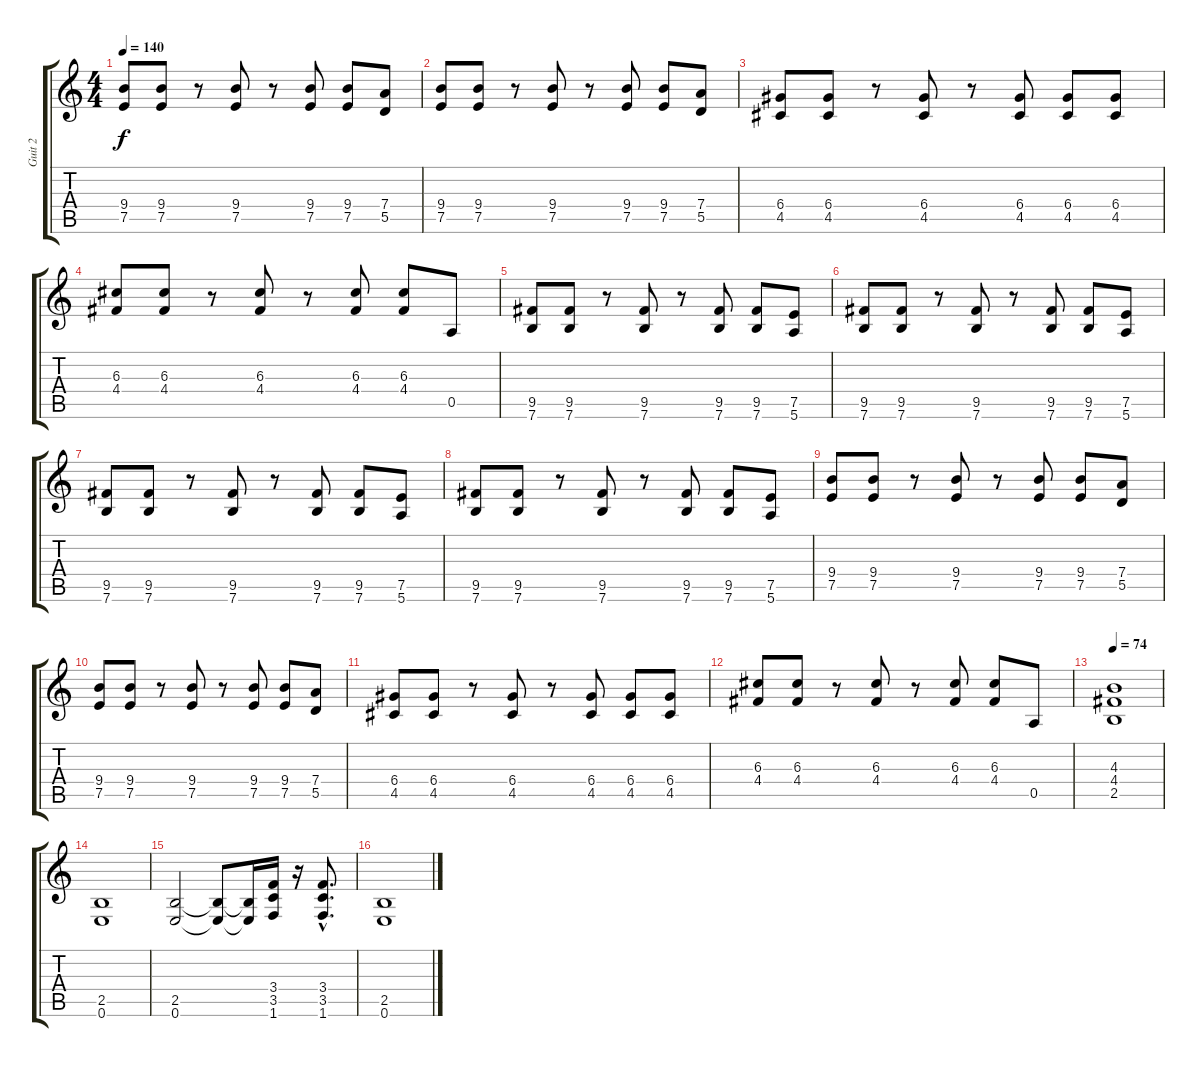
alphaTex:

\track ("Guit 2" "Guit 2") {instrument overdrivenguitar}
\staff {score tabs}
\tuning (E4 B3 G3 D3 A2 E2) {hide}
\ts (4 4)
\tempo 140
\clef g2
\ks c
(9.4 7.5).8{dy f} (9.4 7.5).8 r.8 (9.4 7.5).8 r.8 (9.4 7.5).8 (9.4 7.5).8 (7.4 5.5).8 |
(9.4 7.5).8 (9.4 7.5).8 r.8 (9.4 7.5).8 r.8 (9.4 7.5).8 (9.4 7.5).8 (7.4 5.5).8 |
(6.4 4.5).8 (6.4 4.5).8 r.8 (6.4 4.5).8 r.8 (6.4 4.5).8 (6.4 4.5).8 (6.4 4.5).8 |
(6.3 4.4).8 (6.3 4.4).8 r.8 (6.3 4.4).8 r.8 (6.3 4.4).8 (6.3 4.4).8 0.5.8 |
(9.5 7.6).8 (9.5 7.6).8 r.8 (9.5 7.6).8 r.8 (9.5 7.6).8 (9.5 7.6).8 (7.5 5.6).8 |
(9.5 7.6).8 (9.5 7.6).8 r.8 (9.5 7.6).8 r.8 (9.5 7.6).8 (9.5 7.6).8 (7.5 5.6).8 |
(9.5 7.6).8 (9.5 7.6).8 r.8 (9.5 7.6).8 r.8 (9.5 7.6).8 (9.5 7.6).8 (7.5 5.6).8 |
(9.5 7.6).8 (9.5 7.6).8 r.8 (9.5 7.6).8 r.8 (9.5 7.6).8 (9.5 7.6).8 (7.5 5.6).8 |
(9.4 7.5).8 (9.4 7.5).8 r.8 (9.4 7.5).8 r.8 (9.4 7.5).8 (9.4 7.5).8 (7.4 5.5).8 |
(9.4 7.5).8 (9.4 7.5).8 r.8 (9.4 7.5).8 r.8 (9.4 7.5).8 (9.4 7.5).8 (7.4 5.5).8 |
(6.4 4.5).8 (6.4 4.5).8 r.8 (6.4 4.5).8 r.8 (6.4 4.5).8 (6.4 4.5).8 (6.4 4.5).8 |
(6.3 4.4).8 (6.3 4.4).8 r.8 (6.3 4.4).8 r.8 (6.3 4.4).8 (6.3 4.4).8 0.5.8 |
\tempo 74
(4.3 4.4 2.5).1 |
(2.5 0.6).1 |
(2.5 0.6).2 (2.5{t} 0.6{t}).8 (2.5{t} 0.6{t}).16 (3.4 3.5 1.6).16 r.16 (3.4{hac} 3.5{hac} 1.6{hac}).8{d} |
(2.5 0.6).1
